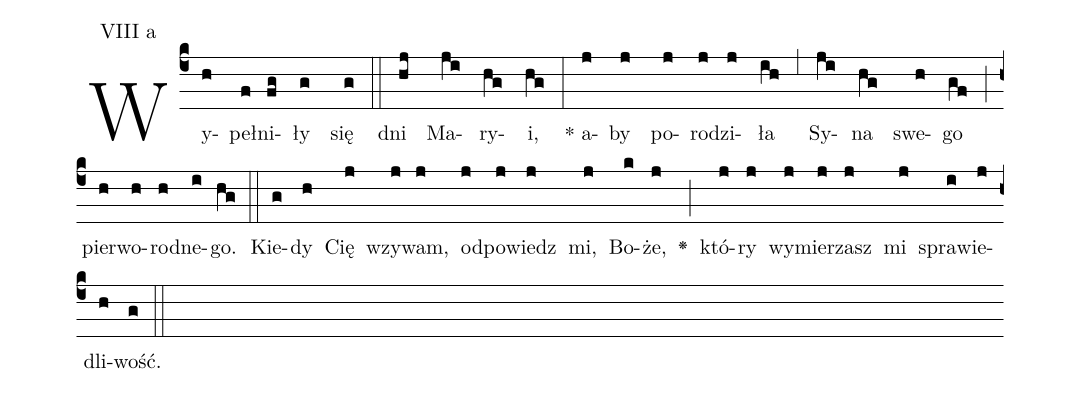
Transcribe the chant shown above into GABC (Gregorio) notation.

annotation: VIII a;
%%
(c4)Wy(h)peł(f)ni(fg)ły(g) się(g) (::) dni(hj) Ma(ji)ry(hg)i,(hg) (:)* a(j)by(j) po(j)ro(j)dzi(j)ła(ih) (,5) Sy(ji)na(hg) swe(h)go(gf) (;) (z) pier(h)wo(h)rod(h)ne(i)go.(hg) (::)
Kie(g)dy(h) Cię(j) wzy(j)wam,(j) od(j)po(j)wiedz(j) mi,(j) Bo(k)że,(j) <v>\greheightstar</v>(;) któ(j)ry(j) wy(j)mie(j)rzasz(j) mi(j) spra(i)wie(j)dli(h)wość.(g) (::)
